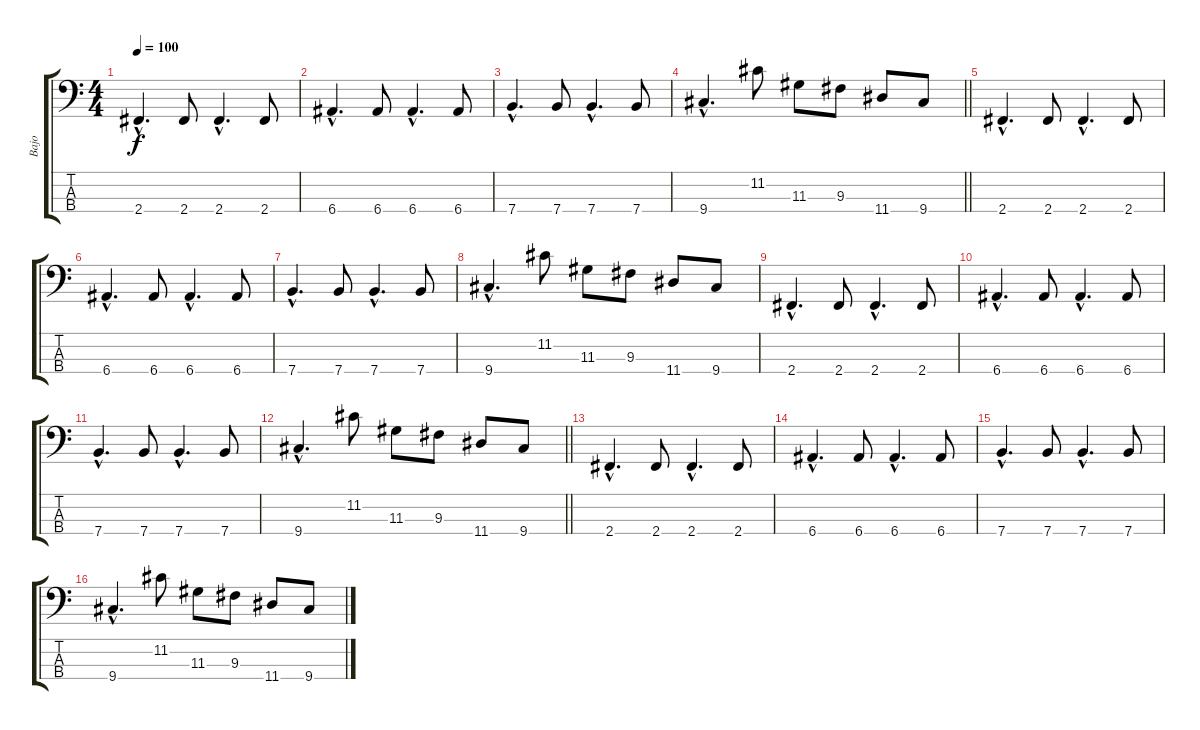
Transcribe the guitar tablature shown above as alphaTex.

\track ("Bajo" "Bajo") {instrument electricbassfinger}
\staff {score tabs}
\tuning (G2 D2 A1 E1) {hide}
\ts (4 4)
\tempo 100
\clef f4
\ks c
2.4{hac}.4{d dy f} 2.4.8 2.4{hac}.4{d} 2.4.8 |
6.4{hac}.4{d} 6.4.8 6.4{hac}.4{d} 6.4.8 |
7.4{hac}.4{d} 7.4.8 7.4{hac}.4{d} 7.4.8 |
\barLineRight lightlight
9.4{hac}.4{d} 11.2.8 11.3.8 9.3.8 11.4.8 9.4.8 |
2.4{hac}.4{d} 2.4.8 2.4{hac}.4{d} 2.4.8 |
6.4{hac}.4{d} 6.4.8 6.4{hac}.4{d} 6.4.8 |
7.4{hac}.4{d} 7.4.8 7.4{hac}.4{d} 7.4.8 |
9.4{hac}.4{d} 11.2.8 11.3.8 9.3.8 11.4.8 9.4.8 |
2.4{hac}.4{d} 2.4.8 2.4{hac}.4{d} 2.4.8 |
6.4{hac}.4{d} 6.4.8 6.4{hac}.4{d} 6.4.8 |
7.4{hac}.4{d} 7.4.8 7.4{hac}.4{d} 7.4.8 |
\barLineRight lightlight
9.4{hac}.4{d} 11.2.8 11.3.8 9.3.8 11.4.8 9.4.8 |
2.4{hac}.4{d} 2.4.8 2.4{hac}.4{d} 2.4.8 |
6.4{hac}.4{d} 6.4.8 6.4{hac}.4{d} 6.4.8 |
7.4{hac}.4{d} 7.4.8 7.4{hac}.4{d} 7.4.8 |
9.4{hac}.4{d} 11.2.8 11.3.8 9.3.8 11.4.8 9.4.8
